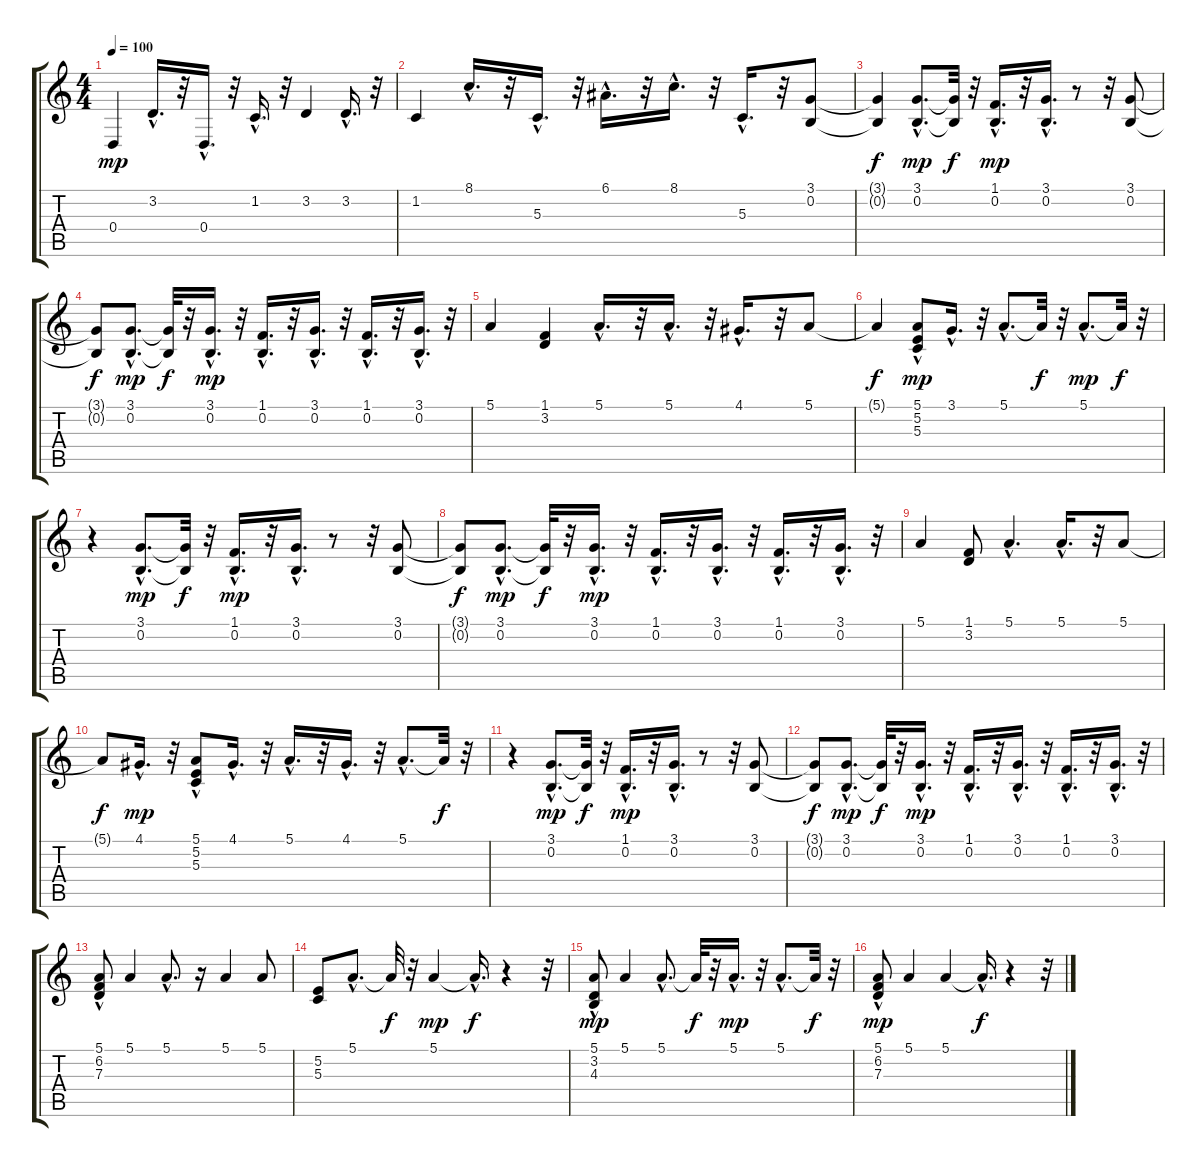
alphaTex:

\track "" {instrument acousticgrandpiano}
\staff {score tabs}
\tuning (E4 B3 G3 D3 A2 E2) {hide}
\ts (4 4)
\tempo 100
\clef g2
\ks c
0.4.4{dy mp} 3.2{hac}.16{d} r.32 0.4{hac}.16{d} r.32 1.2{hac}.16{d} r.32 3.2.4 3.2{hac}.16{d} r.32 |
1.2.4 8.1{hac}.16{d} r.32 5.3{hac}.16{d} r.32 6.1{hac}.16{d} r.32 8.1{hac}.16{d} r.32 5.3{hac}.16{d} r.32 (3.1 0.2).8 |
(3.1{t} 0.2{t}).4{dy f} (3.1{hac} 0.2{hac}).8{d dy mp} (3.1{t} 0.2{t}).32{dy f} r.32 (1.1{hac} 0.2{hac}).16{d dy mp} r.32 (3.1{hac} 0.2{hac}).16{d} r.8 r.32 (3.1 0.2).8 |
(3.1{t} 0.2{t}).8{dy f} (3.1{hac} 0.2{hac}).8{d dy mp} (3.1{t} 0.2{t}).32{dy f} r.32 (3.1{hac} 0.2{hac}).16{d dy mp} r.32 (1.1{hac} 0.2{hac}).16{d} r.32 (3.1{hac} 0.2{hac}).16{d} r.32 (1.1{hac} 0.2{hac}).16{d} r.32 (3.1{hac} 0.2{hac}).16{d} r.32 |
5.1.4 (1.1 3.2).4 5.1{hac}.16{d} r.32 5.1{hac}.16{d} r.32 4.1{hac}.16{d} r.32 5.1.8 |
5.1{t}.4{dy f} (5.1{hac} 5.2 5.3).8{dy mp} 3.1{hac}.16{d} r.32 5.1{hac}.8{d} 5.1{t}.32{dy f} r.32 5.1{hac}.8{d dy mp} 5.1{t}.32{dy f} r.32 |
r.4 (3.1{hac} 0.2{hac}).8{d dy mp} (3.1{t} 0.2{t}).32{dy f} r.32 (1.1{hac} 0.2{hac}).16{d dy mp} r.32 (3.1{hac} 0.2{hac}).16{d} r.8 r.32 (3.1 0.2).8 |
(3.1{t} 0.2{t}).8{dy f} (3.1{hac} 0.2{hac}).8{d dy mp} (3.1{t} 0.2{t}).32{dy f} r.32 (3.1{hac} 0.2{hac}).16{d dy mp} r.32 (1.1{hac} 0.2{hac}).16{d} r.32 (3.1{hac} 0.2{hac}).16{d} r.32 (1.1{hac} 0.2{hac}).16{d} r.32 (3.1{hac} 0.2{hac}).16{d} r.32 |
5.1.4 (1.1 3.2).8 5.1{hac}.4{d} 5.1{hac}.16{d} r.32 5.1.8 |
5.1{t}.8{dy f} 4.1{hac}.16{d dy mp} r.32 (5.1{hac} 5.2 5.3).8 4.1{hac}.16{d} r.32 5.1{hac}.16{d} r.32 4.1{hac}.16{d} r.32 5.1{hac}.8{d} 5.1{t}.32{dy f} r.32 |
r.4 (3.1{hac} 0.2{hac}).8{d dy mp} (3.1{t} 0.2{t}).32{dy f} r.32 (1.1{hac} 0.2{hac}).16{d dy mp} r.32 (3.1{hac} 0.2{hac}).16{d} r.8 r.32 (3.1 0.2).8 |
(3.1{t} 0.2{t}).8{dy f} (3.1{hac} 0.2{hac}).8{d dy mp} (3.1{t} 0.2{t}).32{dy f} r.32 (3.1{hac} 0.2{hac}).16{d dy mp} r.32 (1.1{hac} 0.2{hac}).16{d} r.32 (3.1{hac} 0.2{hac}).16{d} r.32 (1.1{hac} 0.2{hac}).16{d} r.32 (3.1{hac} 0.2{hac}).16{d} r.32 |
(5.1{hac} 6.2 7.3).8 5.1.4 5.1{hac}.8{d} r.16 5.1.4 5.1.8 |
(5.2 5.3).8 5.1{hac}.8{d} 5.1{t}.32{dy f} r.32 5.1.4{dy mp} 5.1{hac t}.16{d dy f} r.4 r.32 |
(5.1{hac} 3.2 4.3).8{dy mp} 5.1.4 5.1{hac}.8{d} 5.1{t}.32{dy f} r.32 5.1{hac}.16{d dy mp} r.32 5.1{hac}.8{d} 5.1{t}.32{dy f} r.32 |
(5.1{hac} 6.2 7.3).8{dy mp} 5.1.4 5.1.4 5.1{hac t}.16{d dy f} r.4 r.32
